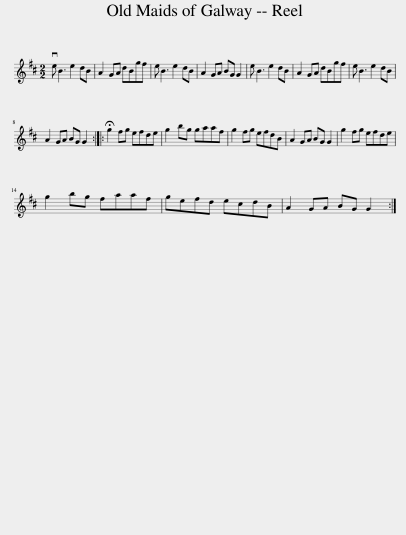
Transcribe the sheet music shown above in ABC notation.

X:1
L:1/8
M:2/2
I:linebreak $
K:D
V:1 treble
V:1
 ve B3 e2 dB | A2 GA dBgf | e B3 e2 dB | A2 GA BG G2 | e B3 e2 dB | %5
 A2 GA dBgf | e B3 e2 dB |$ A2 GA BG G2 :: !fermata!g2 fg efde | g2 bg gaaf | %10
 g2 fg efdB | A2 GA BG G2 | g2 fg efde |$ g2 bg faaf | gefd ecdB | %15
 A2 GA BG G2 :| %16
